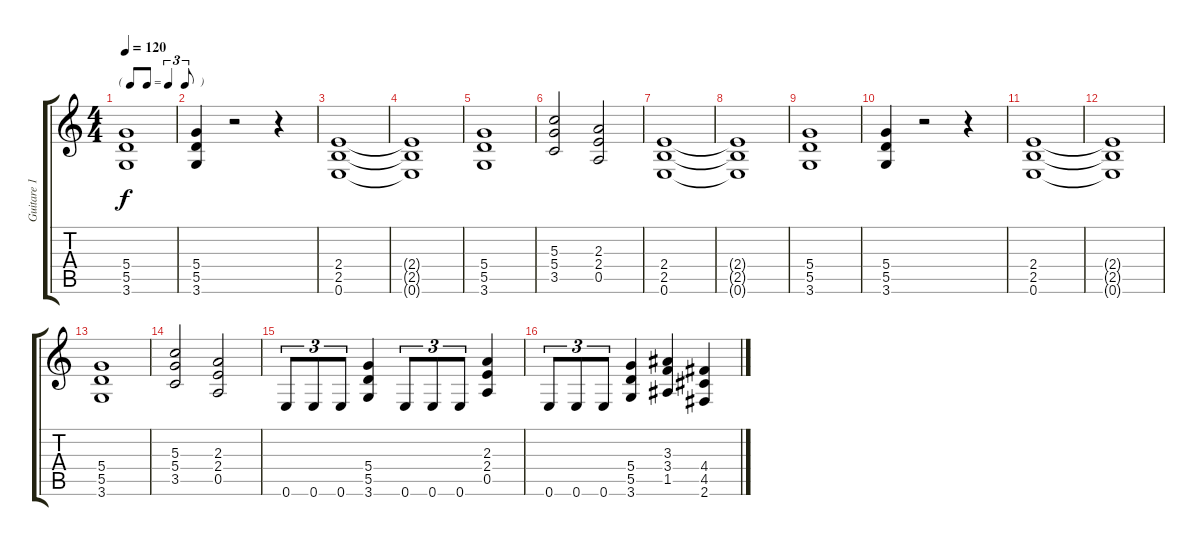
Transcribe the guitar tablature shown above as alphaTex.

\track ("Guitare 1" "Guitare 1") {instrument distortionguitar}
\staff {score tabs}
\tuning (E4 B3 G3 D3 A2 E2) {hide}
\ts (4 4)
\tf triplet8th
\tempo 120
\clef g2
\ks c
(5.4 5.5 3.6).1{dy f} |
(5.4 5.5 3.6).4 r.2 r.4 |
(2.4 2.5 0.6).1 |
(2.4{t} 2.5{t} 0.6{t}).1 |
(5.4 5.5 3.6).1 |
(5.3 5.4 3.5).2 (2.3 2.4 0.5).2 |
(2.4 2.5 0.6).1 |
(2.4{t} 2.5{t} 0.6{t}).1 |
(5.4 5.5 3.6).1 |
(5.4 5.5 3.6).4 r.2 r.4 |
(2.4 2.5 0.6).1 |
(2.4{t} 2.5{t} 0.6{t}).1 |
(5.4 5.5 3.6).1 |
(5.3 5.4 3.5).2 (2.3 2.4 0.5).2 |
0.6.8{tu (3 2)} 0.6.8{tu (3 2)} 0.6.8{tu (3 2)} (5.4 5.5 3.6).4 0.6.8{tu (3 2)} 0.6.8{tu (3 2)} 0.6.8{tu (3 2)} (2.3 2.4 0.5).4 |
0.6.8{tu (3 2)} 0.6.8{tu (3 2)} 0.6.8{tu (3 2)} (5.4 5.5 3.6).4 (3.3 3.4 1.5).4 (4.4 4.5 2.6).4
